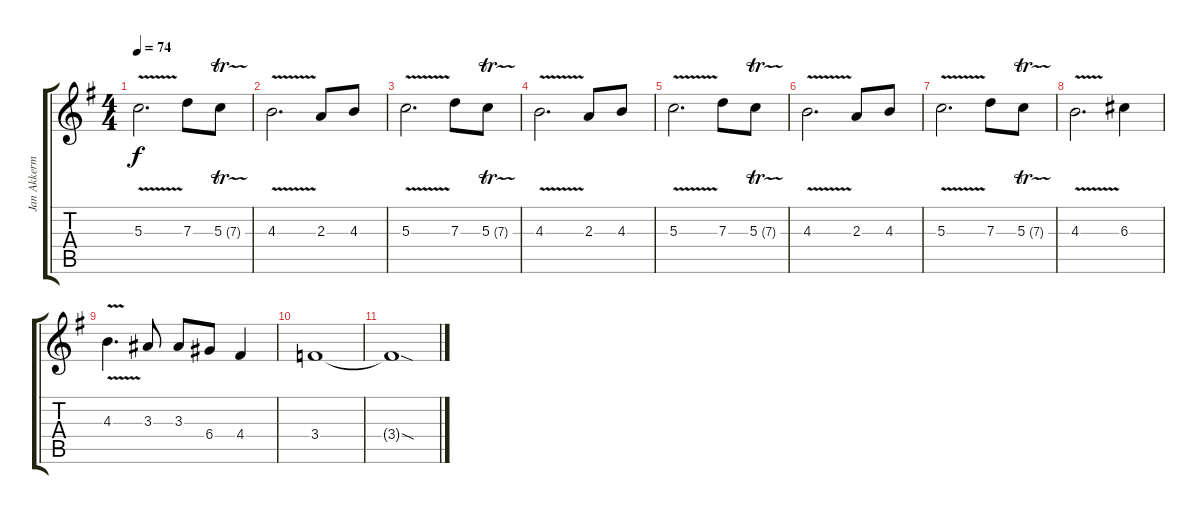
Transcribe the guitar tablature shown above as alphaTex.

\track ("Jan Akkerman - El. Guitar (Overdriven)" "Jan Akkerm") {instrument overdrivenguitar}
\staff {score tabs}
\tuning (E4 B3 G3 D3 A2 E2) {hide}
\ts (4 4)
\tempo 74
\clef g2
\ks g
5.3{v}.2{d dy f} 7.3.8 5.3{tr (7 32)}.8 |
4.3{v}.2{d} 2.3.8 4.3.8 |
5.3{v}.2{d} 7.3.8 5.3{tr (7 32)}.8 |
4.3{v}.2{d} 2.3.8 4.3.8 |
5.3{v}.2{d} 7.3.8 5.3{tr (7 32)}.8 |
4.3{v}.2{d} 2.3.8 4.3.8 |
5.3{v}.2{d} 7.3.8 5.3{tr (7 32)}.8 |
4.3{v}.2{d} 6.3.4 |
4.3{v}.4{d} 3.3.8 3.3.8 6.4.8 4.4.4 |
3.4.1 |
3.4{sod t}.1
